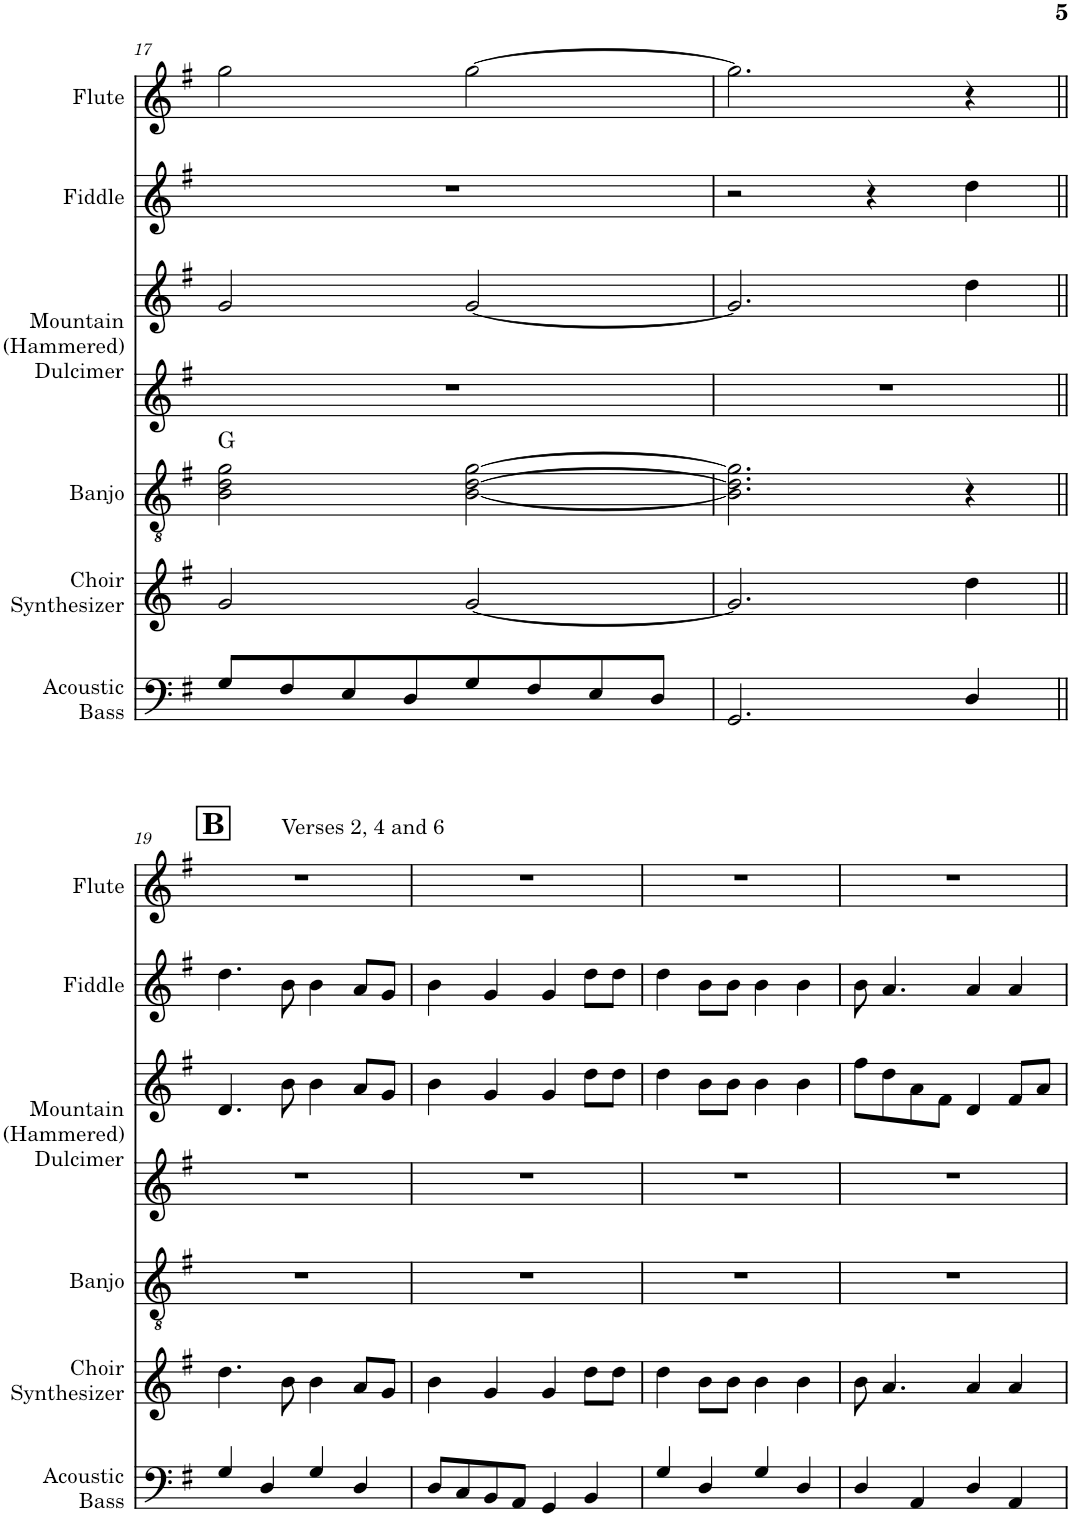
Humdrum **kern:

**kern	**kern	**kern	**harte	**kern	**kern	**kern	**kern
*part6	*part5	*part4	*part4	*part3	*part3	*part2	*part1
*staff7	*staff6	*staff5	*	*staff4	*staff3	*staff2	*staff1
*I"Acoustic  Bass	*I"Choir Synthesizer	*I"Banjo	*	*I"Mountain (Hammered) Dulcimer	*	*I"Fiddle	*I"Flute
*I'Acoustic  Bass	*I'Choir Synthesizer	*I'Banjo	*	*I'Mountain (Hammered) Dulcimer	*	*I'Fiddle	*I'Flute
!!LO:PB:g=z
*clefF4	*clefG2	*clefGv2	*	*clefG2	*clefG2	*clefG2	*clefG2
*Trd7c12	*	*Trd7c12	*	*	*	*	*
*k[f#]	*k[f#]	*k[f#]	*	*k[f#]	*k[f#]	*k[f#]	*k[f#]
*M4/4	*M4/4	*M4/4	*	*M4/4	*M4/4	*M4/4	*M4/4
=17	=17	=17	=17	=17	=17	=17	=17
8G/L	2g/	2B\ 2d\ 2g\	G:maj	1r	2g/	1r	2gg\
8F#/	.	.	.	.	.	.	.
8E/	.	.	.	.	.	.	.
8D/	.	.	.	.	.	.	.
8G/	[2g/	[2B\ [2d\ [2g\	.	.	[2g/	.	[2gg\
8F#/	.	.	.	.	.	.	.
8E/	.	.	.	.	.	.	.
8D/J	.	.	.	.	.	.	.
=18	=18	=18	=18	=18	=18	=18	=18
2.GG/	2.g/]	2.B\] 2.d\] 2.g\]	.	1r	2.g/]	2r	2.gg\]
.	.	.	.	.	.	4r	.
4D/	4dd\	4r	.	.	4dd\	4dd\	4r
!!LO:LB:g=z
!!LO:REH:place=s1:a:B:cj:fs=14:t=B
=19||	=19||	=19||	=19||	=19||	=19||	=19||	=19||
*	*	*	*	*	*	*	*^
4G/	4.dd\	1r	.	1r	4.d/	4.dd\	1r	4.ryy
4D/	.	.	.	.	.	.	.	.
!	!	!	!	!	!	!	!	!LO:TX:a:t=Verses 2, 4 and 6
.	8b\	.	.	.	8b\	8b\	.	2ryy
4G/	4b\	.	.	.	4b\	4b\	.	.
4D/	8a/L	.	.	.	8a/L	8a/L	.	.
.	8g/J	.	.	.	8g/J	8g/J	.	8ryy
*	*	*	*	*	*	*	*v	*v
=20	=20	=20	=20	=20	=20	=20	=20
8D/L	4b\	1r	.	1r	4b\	4b\	1r
8C/	.	.	.	.	.	.	.
8BB/	4g/	.	.	.	4g/	4g/	.
8AA/J	.	.	.	.	.	.	.
4GG/	4g/	.	.	.	4g/	4g/	.
4BB/	8dd\L	.	.	.	8dd\L	8dd\L	.
.	8dd\J	.	.	.	8dd\J	8dd\J	.
=21	=21	=21	=21	=21	=21	=21	=21
4G/	4dd\	1r	.	1r	4dd\	4dd\	1r
4D/	8b\L	.	.	.	8b\L	8b\L	.
.	8b\J	.	.	.	8b\J	8b\J	.
4G/	4b\	.	.	.	4b\	4b\	.
4D/	4b\	.	.	.	4b\	4b\	.
=22	=22	=22	=22	=22	=22	=22	=22
4D/	8b\	1r	.	1r	8ff#\L	8b\	1r
.	4.a/	.	.	.	8dd\	4.a/	.
4AA/	.	.	.	.	8a\	.	.
.	.	.	.	.	8f#\J	.	.
4D/	4a/	.	.	.	4d/	4a/	.
4AA/	4a/	.	.	.	8f#/L	4a/	.
.	.	.	.	.	8a/J	.	.
=	=	=	=	=	=	=	=
*-	*-	*-	*-	*-	*-	*-	*-
